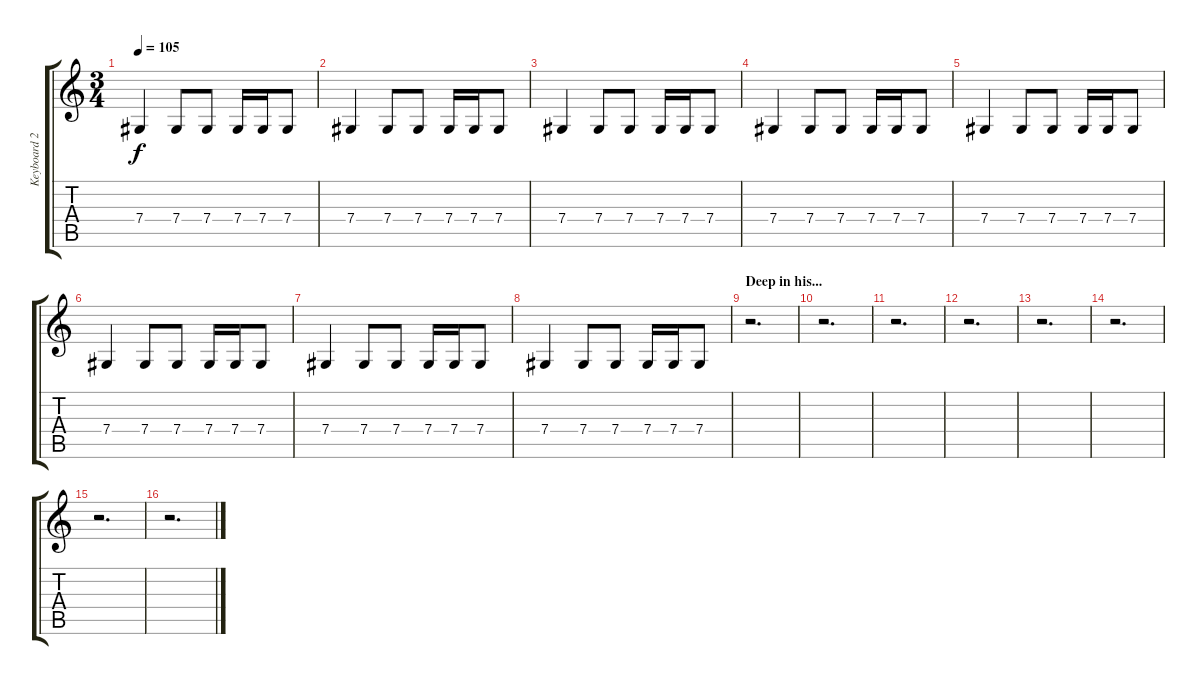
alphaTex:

\track ("Keyboard 2" "Keyboard 2") {instrument pad1newage}
\staff {score tabs}
\tuning (Eb4 Bb3 Gb3 Db3 Ab2 Eb2) {hide}
\ts (3 4)
\tempo 105
\clef g2
\ks c
7.4.4{dy f} 7.4.8 7.4.8 7.4.16 7.4.16 7.4.8 |
7.4.4 7.4.8 7.4.8 7.4.16 7.4.16 7.4.8 |
7.4.4 7.4.8 7.4.8 7.4.16 7.4.16 7.4.8 |
7.4.4 7.4.8 7.4.8 7.4.16 7.4.16 7.4.8 |
7.4.4 7.4.8 7.4.8 7.4.16 7.4.16 7.4.8 |
7.4.4 7.4.8 7.4.8 7.4.16 7.4.16 7.4.8 |
7.4.4 7.4.8 7.4.8 7.4.16 7.4.16 7.4.8 |
7.4.4 7.4.8 7.4.8 7.4.16 7.4.16 7.4.8 |
\section ("" "Deep in his...")
r.2{d} |
r.2{d} |
r.2{d} |
r.2{d} |
r.2{d} |
r.2{d} |
r.2{d} |
r.2{d}
